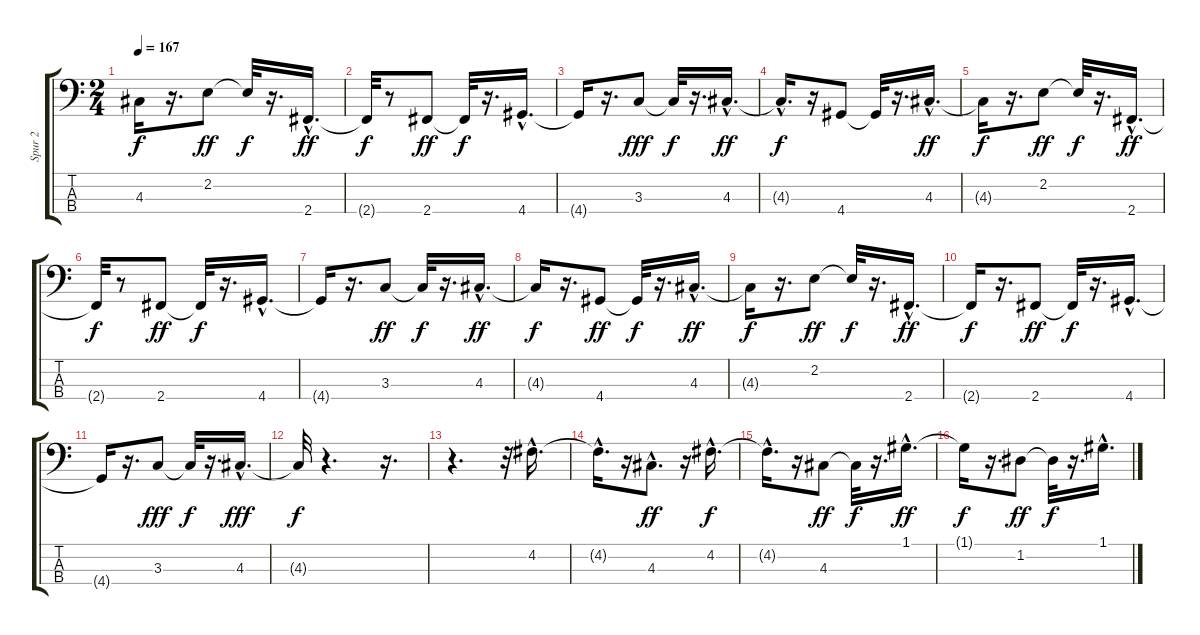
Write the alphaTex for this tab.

\track ("Spur 2" "Spur 2") {instrument electricbassfinger}
\staff {score tabs}
\tuning (G2 D2 A1 E1) {hide}
\ts (2 4)
\tempo 167
\clef f4
\ks c
4.3{t}.16{dy f} r.16{d} 2.2.8{dy ff} 2.2{t}.32{dy f} r.16{d} 2.4{hac}.16{d dy ff} |
2.4{t}.32{dy f} r.8 2.4.8{dy ff} 2.4{t}.32{dy f} r.16{d} 4.4{hac}.16{d} |
4.4{t}.16 r.16{d} 3.3.8{dy fff} 3.3{t}.32{dy f} r.16{d} 4.3{hac}.16{d dy ff} |
4.3{hac t}.16{d dy f} r.16 4.4.8 4.4{t}.32 r.16{d} 4.3{hac}.16{d dy ff} |
4.3{t}.16{dy f} r.16{d} 2.2.8{dy ff} 2.2{t}.32{dy f} r.16{d} 2.4{hac}.16{d dy ff} |
2.4{t}.32{dy f} r.8 2.4.8{dy ff} 2.4{t}.32{dy f} r.16{d} 4.4{hac}.16{d} |
4.4{t}.16 r.16{d} 3.3.8{dy ff} 3.3{t}.32{dy f} r.16{d} 4.3{hac}.16{d dy ff} |
4.3{t}.16{dy f} r.16{d} 4.4.8{dy ff} 4.4{t}.32{dy f} r.16{d} 4.3{hac}.16{d dy ff} |
4.3{t}.16{dy f} r.16{d} 2.2.8{dy ff} 2.2{t}.32{dy f} r.16{d} 2.4{hac}.16{d dy ff} |
2.4{t}.16{dy f} r.16{d} 2.4.8{dy ff} 2.4{t}.32{dy f} r.16{d} 4.4{hac}.16{d} |
4.4{t}.16 r.16{d} 3.3.8{dy fff} 3.3{t}.32{dy f} r.16{d} 4.3{hac}.16{d dy fff} |
4.3{t}.32{dy f} r.4{d} r.16{d} |
r.4{d} r.32 4.2{hac}.16{d} |
4.2{hac t}.16{d} r.16 4.3{hac}.8{d dy ff} r.16 4.2{hac}.16{d dy f} |
4.2{hac t}.16{d} r.16 4.3.8{dy ff} 4.3{t}.32{dy f} r.16{d} 1.1{hac}.16{d dy ff} |
1.1{t}.16{dy f} r.16{d} 1.2.8{dy ff} 1.2{t}.32{dy f} r.16{d} 1.1{hac}.16{d}
